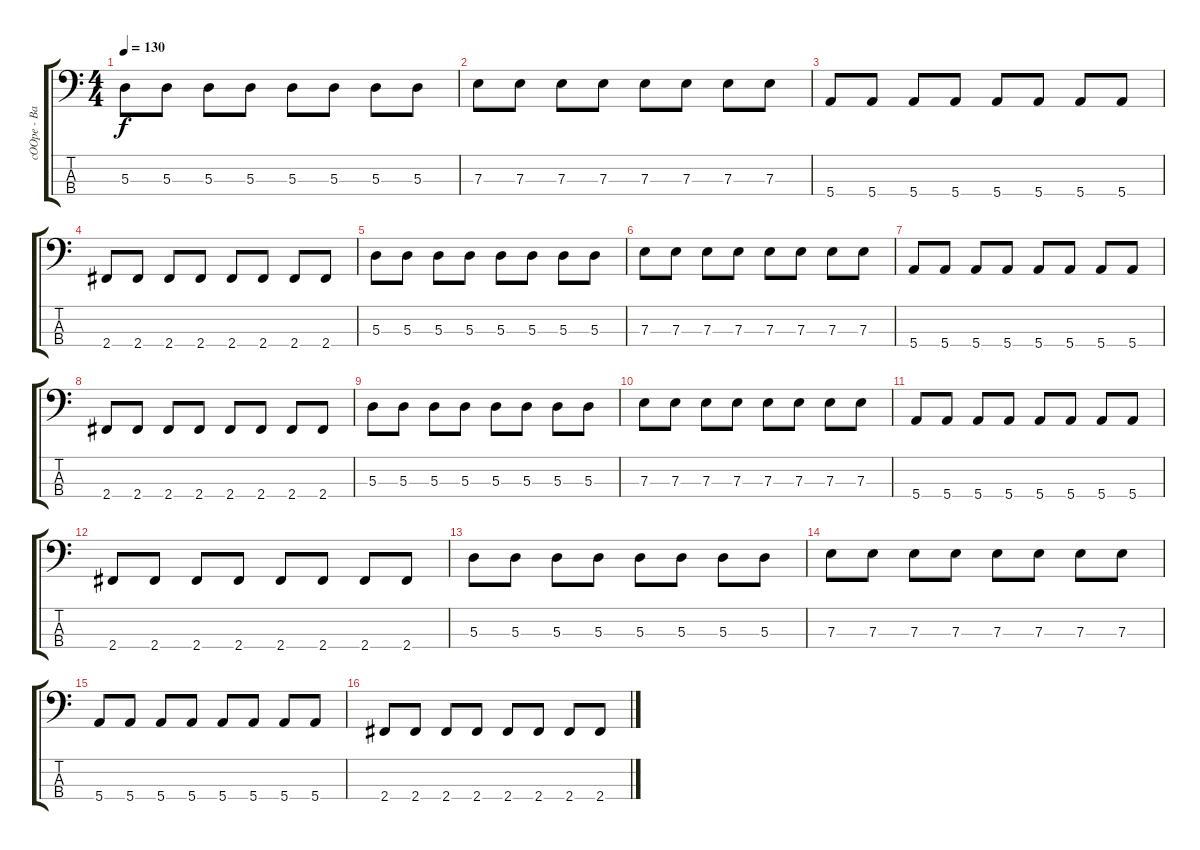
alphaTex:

\track ("cOOpe - Bass" "cOOpe - Ba") {instrument electricbassfinger}
\staff {score tabs}
\tuning (G2 D2 A1 E1) {hide}
\ts (4 4)
\tempo 130
\clef f4
\ks c
5.3.8{dy f} 5.3.8 5.3.8 5.3.8 5.3.8 5.3.8 5.3.8 5.3.8 |
7.3.8 7.3.8 7.3.8 7.3.8 7.3.8 7.3.8 7.3.8 7.3.8 |
5.4.8 5.4.8 5.4.8 5.4.8 5.4.8 5.4.8 5.4.8 5.4.8 |
2.4.8 2.4.8 2.4.8 2.4.8 2.4.8 2.4.8 2.4.8 2.4.8 |
5.3.8 5.3.8 5.3.8 5.3.8 5.3.8 5.3.8 5.3.8 5.3.8 |
7.3.8 7.3.8 7.3.8 7.3.8 7.3.8 7.3.8 7.3.8 7.3.8 |
5.4.8 5.4.8 5.4.8 5.4.8 5.4.8 5.4.8 5.4.8 5.4.8 |
2.4.8 2.4.8 2.4.8 2.4.8 2.4.8 2.4.8 2.4.8 2.4.8 |
5.3.8 5.3.8 5.3.8 5.3.8 5.3.8 5.3.8 5.3.8 5.3.8 |
7.3.8 7.3.8 7.3.8 7.3.8 7.3.8 7.3.8 7.3.8 7.3.8 |
5.4.8 5.4.8 5.4.8 5.4.8 5.4.8 5.4.8 5.4.8 5.4.8 |
2.4.8 2.4.8 2.4.8 2.4.8 2.4.8 2.4.8 2.4.8 2.4.8 |
5.3.8 5.3.8 5.3.8 5.3.8 5.3.8 5.3.8 5.3.8 5.3.8 |
7.3.8 7.3.8 7.3.8 7.3.8 7.3.8 7.3.8 7.3.8 7.3.8 |
5.4.8 5.4.8 5.4.8 5.4.8 5.4.8 5.4.8 5.4.8 5.4.8 |
2.4.8 2.4.8 2.4.8 2.4.8 2.4.8 2.4.8 2.4.8 2.4.8
